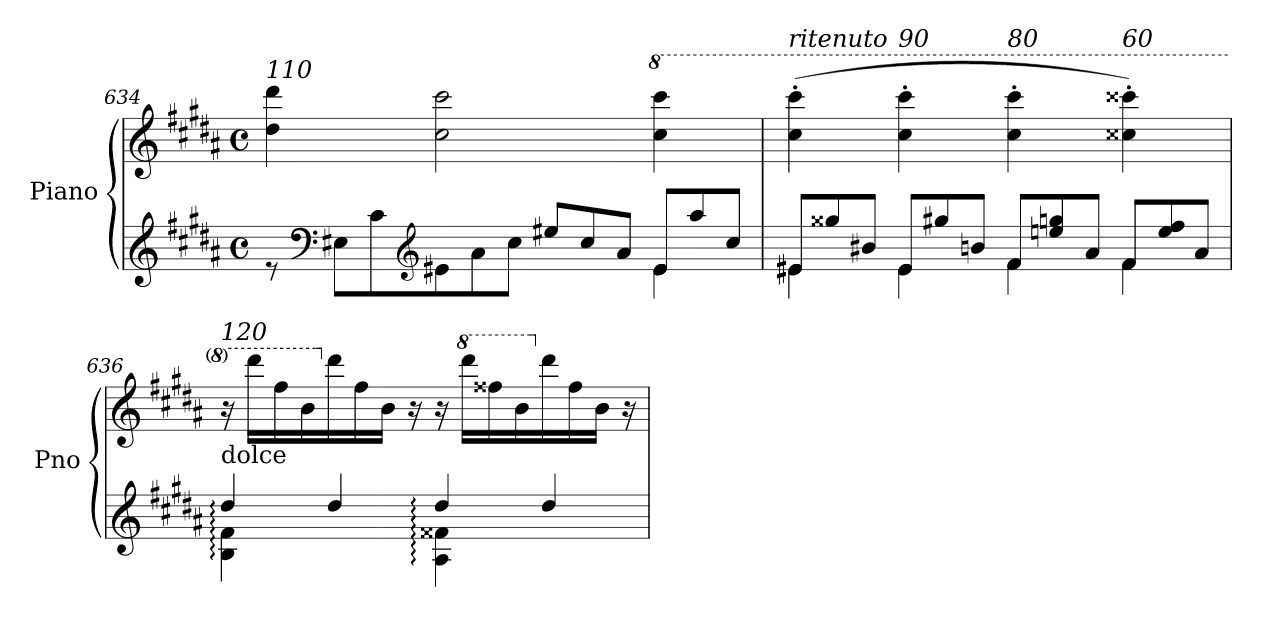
**kern	**kern
*part1	*part1
*staff2	*staff1
*I"Piano	*
*I'Pno	*
*clefG2	*clefG2
*k[f#c#g#d#a#]	*k[f#c#g#d#a#]
*M4/4	*M4/4
*met(c)	*met(c)
*Xtuplet	*
=634	=634
*^	*
!	!	!LO:TX:a:i:t=110
12re	2.ryy	4dd#\ 4ddd#\
*clefF4	*	*
12E#X\L	.	.
12c#\	.	.
*clefG2	*	*
12e#X\	.	2cc#\ 2ccc#\
12a#\	.	.
12cc#\J	.	.
12ee#X/L	.	.
12cc#/	.	.
12a#/J	.	.
*	*	*8va
12e#/L	4e#\	4ccc#\ 4cccc#\
12aa#/	.	.
12cc#/J	.	.
!!LO:LB:g=z
=635	=635	=635
!	!	!LO:TX:a:i:t=ritenuto
12e#X/L	4e#\	(4ccc#\' 4cccc#\'
12gg##X/	.	.
12b#X/J	.	.
!	!	!LO:TX:a:i:t=90
12e#/L	4e#\	4ccc#\' 4cccc#\'
12gg#X/	.	.
12bn/J	.	.
!	!	!LO:TX:a:i:t=80
12f#/L	4f#\	4ccc#\' 4cccc#\'
12een/ 12ggn/	.	.
12a#/J	.	.
!	!	!LO:TX:a:i:t=60
12f#/L	4f#\	4ccc##X\' 4cccc##X\')
12ee/ 12ff#/	.	.
12a#/J	.	.
=636	=636	=636
*	*^	*
!	!	!	!LO:TX:a:i:t=120
!	!	!	!LO:TX:b:t=dolce
4dd#/	4B\ 4f#\	4Byy: 4f#yy: 4dd#yy:	16r
.	.	.	16dddd#\LL
.	.	.	16fff#\
.	.	.	16bb\
*	*	*	*X8va
4dd#/	4ryy	4ryy	16ddd#\
.	.	.	16ff#\
.	.	.	16b\JJ
.	.	.	16r
4dd#/	4A#\: 4f##X\:	4A#yy: 4f##yy: 4dd#yy:	16r
*	*	*	*8va
.	.	.	16dddd#\LL
.	.	.	16fff##X\
.	.	.	16bb\
*	*	*	*X8va
4dd#/	4ryy	4ryy	16ddd#\
.	.	.	16ff##\
.	.	.	16b\JJ
.	.	.	16r
*v	*v	*v	*
=	=
*-	*-
